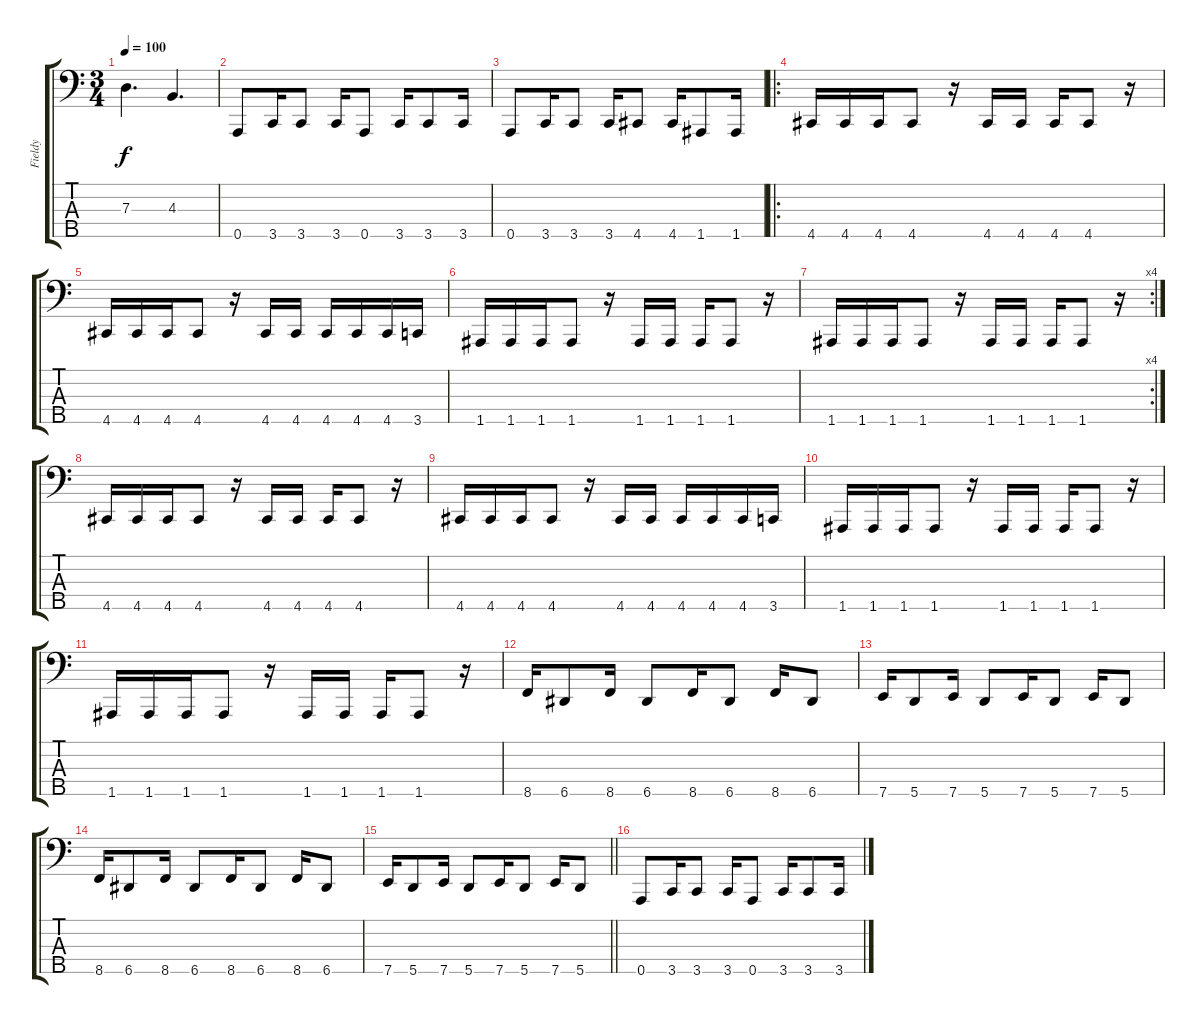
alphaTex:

\track ("Fieldy" "Fieldy") {instrument slapbass1}
\staff {score tabs}
\tuning (F2 C2 G1 D1 A0) {hide}
\ts (3 4)
\tempo 100
\clef f4
\ks c
7.3.4{d dy f} 4.3.4{d} |
0.5.8{instrument slapbass1} 3.5.16 3.5.8 3.5.16 0.5.8 3.5.16 3.5.8 3.5.16 |
0.5.8 3.5.16 3.5.8 3.5.16 4.5.8 4.5.16 1.5.8 1.5.16 |
\ro
4.5.16 4.5.16 4.5.16 4.5.8 r.16 4.5.16 4.5.16 4.5.16 4.5.8 r.16 |
4.5.16 4.5.16 4.5.16 4.5.8 r.16 4.5.16 4.5.16 4.5.16 4.5.16 4.5.16 3.5.16 |
1.5.16 1.5.16 1.5.16 1.5.8 r.16 1.5.16 1.5.16 1.5.16 1.5.8 r.16 |
\rc 4
1.5.16 1.5.16 1.5.16 1.5.8 r.16 1.5.16 1.5.16 1.5.16 1.5.8 r.16 |
4.5.16 4.5.16 4.5.16 4.5.8 r.16 4.5.16 4.5.16 4.5.16 4.5.8 r.16 |
4.5.16 4.5.16 4.5.16 4.5.8 r.16 4.5.16 4.5.16 4.5.16 4.5.16 4.5.16 3.5.16 |
1.5.16 1.5.16 1.5.16 1.5.8 r.16 1.5.16 1.5.16 1.5.16 1.5.8 r.16 |
1.5.16 1.5.16 1.5.16 1.5.8 r.16 1.5.16 1.5.16 1.5.16 1.5.8 r.16 |
8.5.16 6.5.8 8.5.16 6.5.8 8.5.16 6.5.8 8.5.16 6.5.8 |
7.5.16 5.5.8 7.5.16 5.5.8 7.5.16 5.5.8 7.5.16 5.5.8 |
8.5.16 6.5.8 8.5.16 6.5.8 8.5.16 6.5.8 8.5.16 6.5.8 |
\barLineRight lightlight
7.5.16 5.5.8 7.5.16 5.5.8 7.5.16 5.5.8 7.5.16 5.5.8 |
0.5.8 3.5.16 3.5.8 3.5.16 0.5.8 3.5.16 3.5.8 3.5.16
